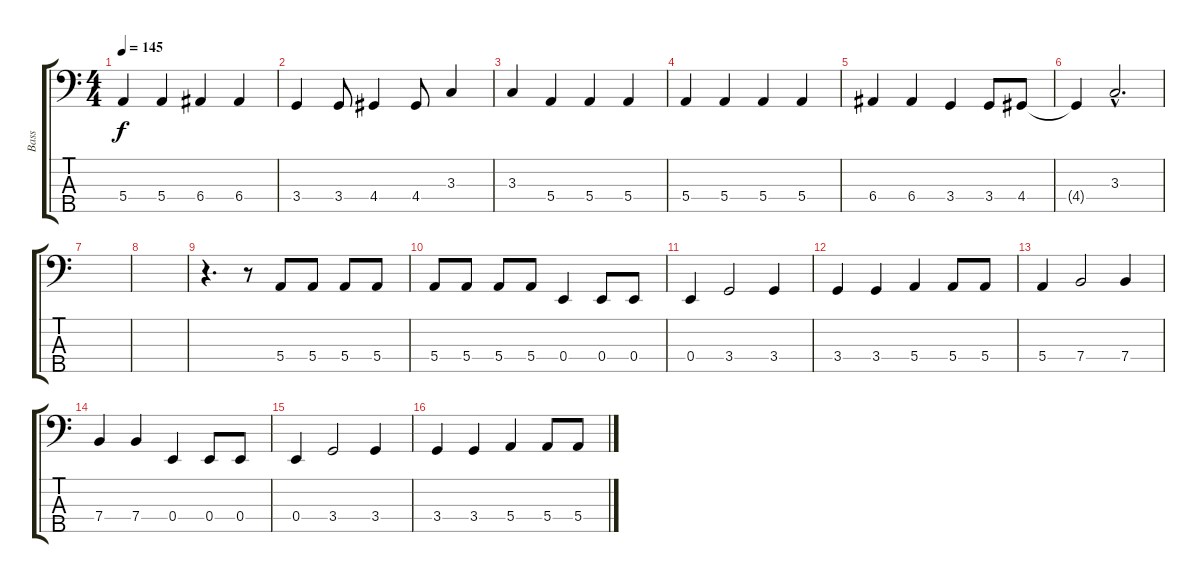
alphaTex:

\track ("Bass" "Bass") {instrument electricbasspick}
\staff {score tabs}
\tuning (G2 D2 A1 E1 B0) {hide}
\ts (4 4)
\tempo 145
\clef f4
\ks c
5.4.4{dy f} 5.4.4 6.4.4 6.4.4 |
3.4.4 3.4.8 4.4.4 4.4.8 3.3.4 |
3.3.4 5.4.4 5.4.4 5.4.4 |
5.4.4 5.4.4 5.4.4 5.4.4 |
6.4.4 6.4.4 3.4.4 3.4.8 4.4.8 |
4.4{t}.4 3.3{hac}.2{d} |
|
|
r.4{d} r.8 5.4.8 5.4.8 5.4.8 5.4.8 |
5.4.8 5.4.8 5.4.8 5.4.8 0.4.4 0.4.8 0.4.8 |
0.4.4 3.4.2 3.4.4 |
3.4.4 3.4.4 5.4.4 5.4.8 5.4.8 |
5.4.4 7.4.2 7.4.4 |
7.4.4 7.4.4 0.4.4 0.4.8 0.4.8 |
0.4.4 3.4.2 3.4.4 |
3.4.4 3.4.4 5.4.4 5.4.8 5.4.8
